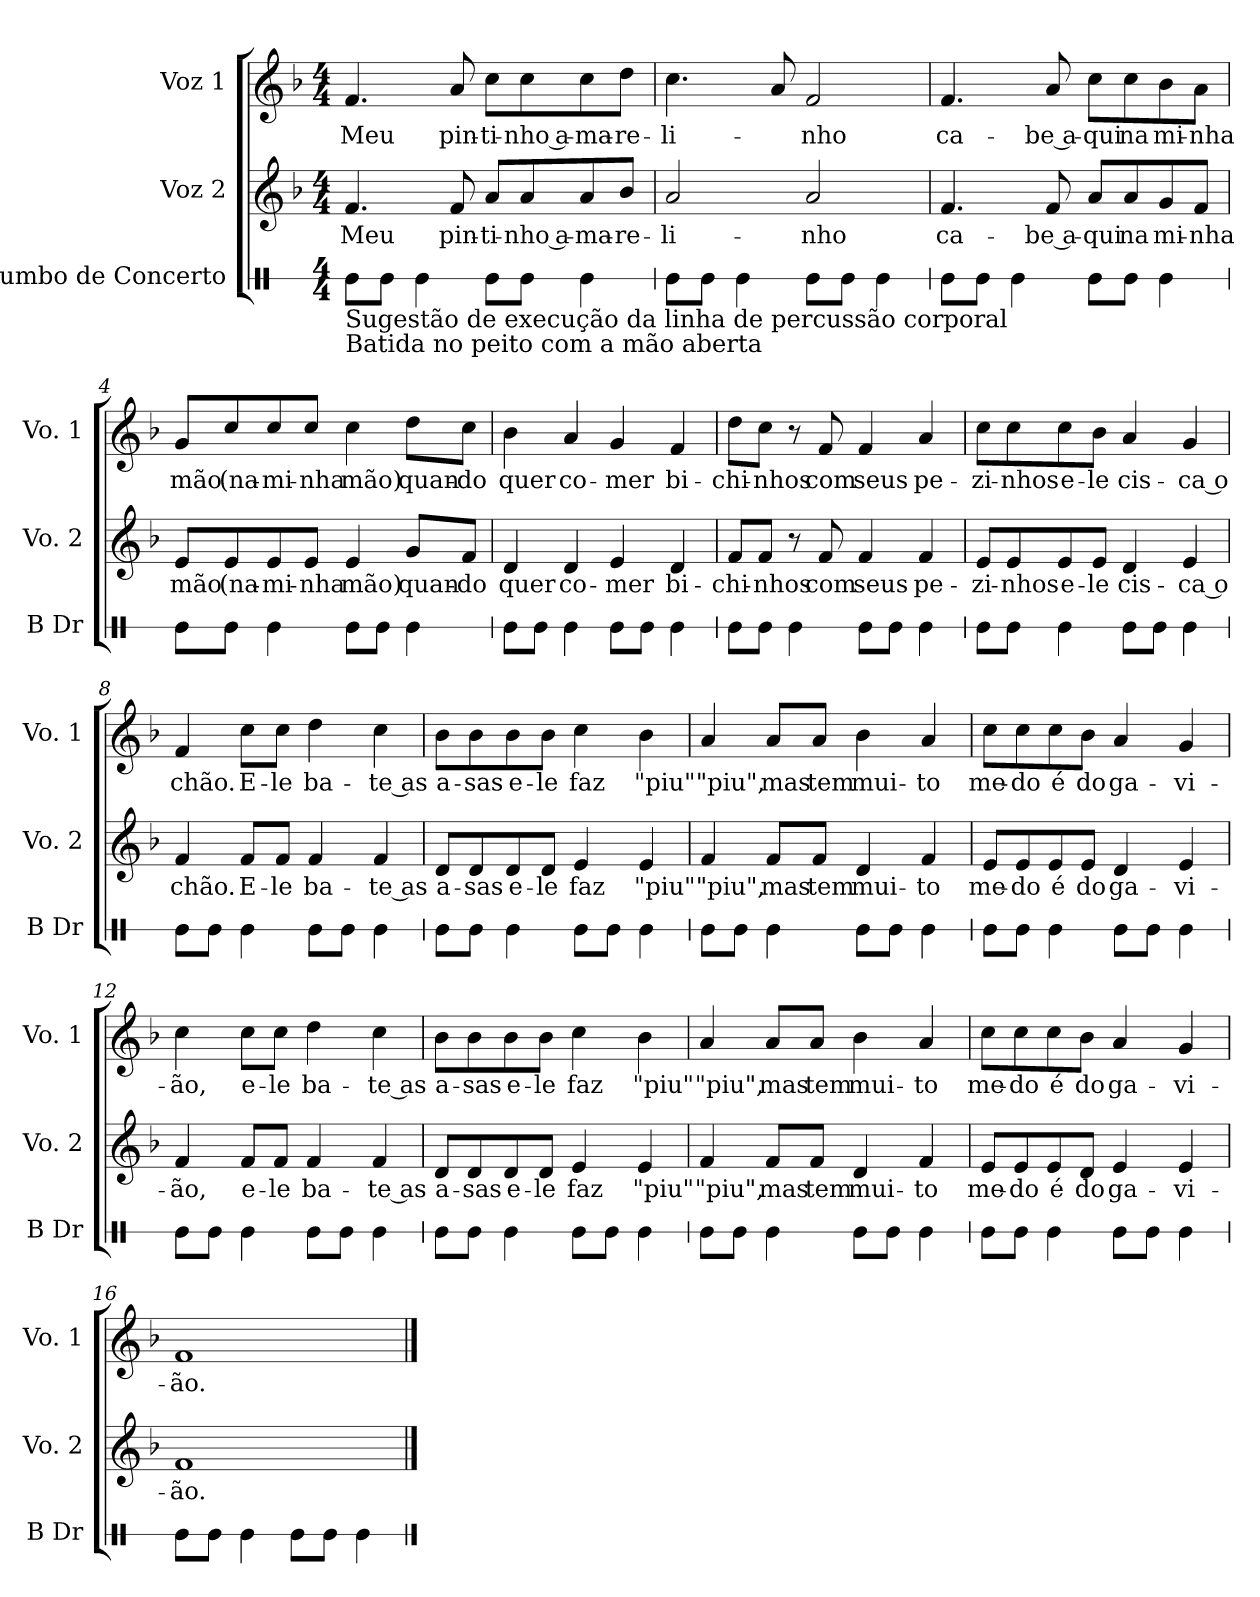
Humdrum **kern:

**kern	**kern	**text	**kern	**text
*part3	*part2	*part2	*part1	*part1
*staff3	*staff2	*staff2	*staff1	*staff1
*I"Bumbo de Concerto	*I"Voz 2	*	*I"Voz 1	*
*I'B Dr	*I'Vo. 2	*	*I'Vo. 1	*
*stria1	*	*	*	*
*clefX	*clefG2	*	*clefG2	*
*k[]	*k[b-]	*	*k[b-]	*
*M4/4	*M4/4	*	*M4/4	*
*MM110	*MM110	*	*MM110	*
=1	=1	=1	=1	=1
!LO:TX:b:t=Sugestão de execução da linha de percussão corporal	!	!	!	!
!LO:TX:b:t=Batida no peito com a mão aberta	!	!	!	!
!	!	!LO:LY:b	!	!LO:LY:b
8Re\L	4.f/	Meu	4.f/	Meu
8Re\J	.	.	.	.
4Re\	.	.	.	.
!	!	!LO:LY:b	!	!LO:LY:b
.	8f/	pin-	8a/	pin-
!	!	!LO:LY:b	!	!LO:LY:b
8Re\L	8a/L	-ti-	8cc\L	-ti-
!	!	!LO:LY:b	!	!LO:LY:b
8Re\J	8a/	-nho a-	8cc\	-nho a-
!	!	!LO:LY:b	!	!LO:LY:b
4Re\	8a/	-ma-	8cc\	-ma-
!	!	!LO:LY:b	!	!LO:LY:b
.	8b-/J	-re-	8dd\J	-re-
=2	=2	=2	=2	=2
!	!	!LO:LY:b	!	!LO:LY:b
8Re\L	2a/	-li-	4.cc\	-li-
8Re\J	.	.	.	.
4Re\	.	.	.	.
.	.	.	8a/	.
!	!	!LO:LY:b	!	!LO:LY:b
8Re\L	2a/	-nho	2f/	-nho
8Re\J	.	.	.	.
4Re\	.	.	.	.
=3	=3	=3	=3	=3
!	!	!LO:LY:b	!	!LO:LY:b
8Re\L	4.f/	ca-	4.f/	ca-
8Re\J	.	.	.	.
4Re\	.	.	.	.
!	!	!LO:LY:b	!	!LO:LY:b
.	8f/	-be a-	8a/	-be a-
!	!	!LO:LY:b	!	!LO:LY:b
8Re\L	8a/L	-qui	8cc\L	-qui
!	!	!LO:LY:b	!	!LO:LY:b
8Re\J	8a/	na	8cc\	na
!	!	!LO:LY:b	!	!LO:LY:b
4Re\	8g/	mi-	8b-\	mi-
!	!	!LO:LY:b	!	!LO:LY:b
.	8f/J	-nha	8a\J	-nha
!!LO:LB:g=z
=4	=4	=4	=4	=4
!	!	!LO:LY:b	!	!LO:LY:b
8Re\L	8e/L	mão	8g/L	mão
!	!	!LO:LY:b	!	!LO:LY:b
8Re\J	8e/	(na-	8cc/	(na-
!	!	!LO:LY:b	!	!LO:LY:b
4Re\	8e/	-mi-	8cc/	-mi-
!	!	!LO:LY:b	!	!LO:LY:b
.	8e/J	-nha	8cc/J	-nha
!	!	!LO:LY:b	!	!LO:LY:b
8Re\L	4e/	mão)	4cc\	mão)
8Re\J	.	.	.	.
!	!	!LO:LY:b	!	!LO:LY:b
4Re\	8g/L	quan-	8dd\L	quan-
!	!	!LO:LY:b	!	!LO:LY:b
.	8f/J	-do	8cc\J	-do
=5	=5	=5	=5	=5
!	!	!LO:LY:b	!	!LO:LY:b
8Re\L	4d/	quer	4b-\	quer
8Re\J	.	.	.	.
!	!	!LO:LY:b	!	!LO:LY:b
4Re\	4d/	co-	4a/	co-
!	!	!LO:LY:b	!	!LO:LY:b
8Re\L	4e/	-mer	4g/	-mer
8Re\J	.	.	.	.
!	!	!LO:LY:b	!	!LO:LY:b
4Re\	4d/	bi-	4f/	bi-
=6	=6	=6	=6	=6
!	!	!LO:LY:b	!	!LO:LY:b
8Re\L	8f/L	-chi-	8dd\L	-chi-
!	!	!LO:LY:b	!	!LO:LY:b
8Re\J	8f/J	-nhos	8cc\J	-nhos
4Re\	8r	.	8r	.
!	!	!LO:LY:b	!	!LO:LY:b
.	8f/	com	8f/	com
!	!	!LO:LY:b	!	!LO:LY:b
8Re\L	4f/	seus	4f/	seus
8Re\J	.	.	.	.
!	!	!LO:LY:b	!	!LO:LY:b
4Re\	4f/	pe-	4a/	pe-
=7	=7	=7	=7	=7
!	!	!LO:LY:b	!	!LO:LY:b
8Re\L	8e/L	-zi-	8cc\L	-zi-
!	!	!LO:LY:b	!	!LO:LY:b
8Re\J	8e/	-nhos	8cc\	-nhos
!	!	!LO:LY:b	!	!LO:LY:b
4Re\	8e/	e-	8cc\	e-
!	!	!LO:LY:b	!	!LO:LY:b
.	8e/J	-le	8b-\J	-le
!	!	!LO:LY:b	!	!LO:LY:b
8Re\L	4d/	cis-	4a/	cis-
8Re\J	.	.	.	.
!	!	!LO:LY:b	!	!LO:LY:b
4Re\	4e/	-ca o	4g/	-ca o
!!LO:LB:g=z
=8	=8	=8	=8	=8
!	!	!LO:LY:b	!	!LO:LY:b
8Re\L	4f/	chão.	4f/	chão.
8Re\J	.	.	.	.
!	!	!LO:LY:b	!	!LO:LY:b
4Re\	8f/L	E-	8cc\L	E-
!	!	!LO:LY:b	!	!LO:LY:b
.	8f/J	-le	8cc\J	-le
!	!	!LO:LY:b	!	!LO:LY:b
8Re\L	4f/	ba-	4dd\	ba-
8Re\J	.	.	.	.
!	!	!LO:LY:b	!	!LO:LY:b
4Re\	4f/	-te as	4cc\	-te as
=9	=9	=9	=9	=9
!	!	!LO:LY:b	!	!LO:LY:b
8Re\L	8d/L	a-	8b-\L	a-
!	!	!LO:LY:b	!	!LO:LY:b
8Re\J	8d/	-sas	8b-\	-sas
!	!	!LO:LY:b	!	!LO:LY:b
4Re\	8d/	e-	8b-\	e-
!	!	!LO:LY:b	!	!LO:LY:b
.	8d/J	-le	8b-\J	-le
!	!	!LO:LY:b	!	!LO:LY:b
8Re\L	4e/	faz	4cc\	faz
8Re\J	.	.	.	.
!	!	!LO:LY:b	!	!LO:LY:b
4Re\	4e/	"piu"	4b-\	"piu"
=10	=10	=10	=10	=10
!	!	!LO:LY:b	!	!LO:LY:b
8Re\L	4f/	"piu",	4a/	"piu",
8Re\J	.	.	.	.
!	!	!LO:LY:b	!	!LO:LY:b
4Re\	8f/L	mas	8a/L	mas
!	!	!LO:LY:b	!	!LO:LY:b
.	8f/J	tem	8a/J	tem
!	!	!LO:LY:b	!	!LO:LY:b
8Re\L	4d/	mui-	4b-\	mui-
8Re\J	.	.	.	.
!	!	!LO:LY:b	!	!LO:LY:b
4Re\	4f/	-to	4a/	-to
=11	=11	=11	=11	=11
!	!	!LO:LY:b	!	!LO:LY:b
8Re\L	8e/L	me-	8cc\L	me-
!	!	!LO:LY:b	!	!LO:LY:b
8Re\J	8e/	-do	8cc\	-do
!	!	!LO:LY:b	!	!LO:LY:b
4Re\	8e/	é	8cc\	é
!	!	!LO:LY:b	!	!LO:LY:b
.	8e/J	do	8b-\J	do
!	!	!LO:LY:b	!	!LO:LY:b
8Re\L	4d/	ga-	4a/	ga-
8Re\J	.	.	.	.
!	!	!LO:LY:b	!	!LO:LY:b
4Re\	4e/	-vi-	4g/	-vi-
!!LO:LB:g=z
=12	=12	=12	=12	=12
!	!	!LO:LY:b	!	!LO:LY:b
8Re\L	4f/	-ão,	4cc\	-ão,
8Re\J	.	.	.	.
!	!	!LO:LY:b	!	!LO:LY:b
4Re\	8f/L	e-	8cc\L	e-
!	!	!LO:LY:b	!	!LO:LY:b
.	8f/J	-le	8cc\J	-le
!	!	!LO:LY:b	!	!LO:LY:b
8Re\L	4f/	ba-	4dd\	ba-
8Re\J	.	.	.	.
!	!	!LO:LY:b	!	!LO:LY:b
4Re\	4f/	-te as	4cc\	-te as
=13	=13	=13	=13	=13
!	!	!LO:LY:b	!	!LO:LY:b
8Re\L	8d/L	a-	8b-\L	a-
!	!	!LO:LY:b	!	!LO:LY:b
8Re\J	8d/	-sas	8b-\	-sas
!	!	!LO:LY:b	!	!LO:LY:b
4Re\	8d/	e-	8b-\	e-
!	!	!LO:LY:b	!	!LO:LY:b
.	8d/J	-le	8b-\J	-le
!	!	!LO:LY:b	!	!LO:LY:b
8Re\L	4e/	faz	4cc\	faz
8Re\J	.	.	.	.
!	!	!LO:LY:b	!	!LO:LY:b
4Re\	4e/	"piu"	4b-\	"piu"
=14	=14	=14	=14	=14
!	!	!LO:LY:b	!	!LO:LY:b
8Re\L	4f/	"piu",	4a/	"piu",
8Re\J	.	.	.	.
!	!	!LO:LY:b	!	!LO:LY:b
4Re\	8f/L	mas	8a/L	mas
!	!	!LO:LY:b	!	!LO:LY:b
.	8f/J	tem	8a/J	tem
!	!	!LO:LY:b	!	!LO:LY:b
8Re\L	4d/	mui-	4b-\	mui-
8Re\J	.	.	.	.
!	!	!LO:LY:b	!	!LO:LY:b
4Re\	4f/	-to	4a/	-to
=15	=15	=15	=15	=15
!	!	!LO:LY:b	!	!LO:LY:b
8Re\L	8e/L	me-	8cc\L	me-
!	!	!LO:LY:b	!	!LO:LY:b
8Re\J	8e/	-do	8cc\	-do
!	!	!LO:LY:b	!	!LO:LY:b
4Re\	8e/	é	8cc\	é
!	!	!LO:LY:b	!	!LO:LY:b
.	8d/J	do	8b-\J	do
!	!	!LO:LY:b	!	!LO:LY:b
8Re\L	4e/	ga-	4a/	ga-
8Re\J	.	.	.	.
!	!	!LO:LY:b	!	!LO:LY:b
4Re\	4e/	-vi-	4g/	-vi-
=16	=16	=16	=16	=16
!	!	!LO:LY:b	!	!LO:LY:b
8Re\L	1f	-ão.	1f	-ão.
8Re\J	.	.	.	.
4Re\	.	.	.	.
8Re\L	.	.	.	.
8Re\J	.	.	.	.
4Re\	.	.	.	.
==	==	==	==	==
*-	*-	*-	*-	*-
